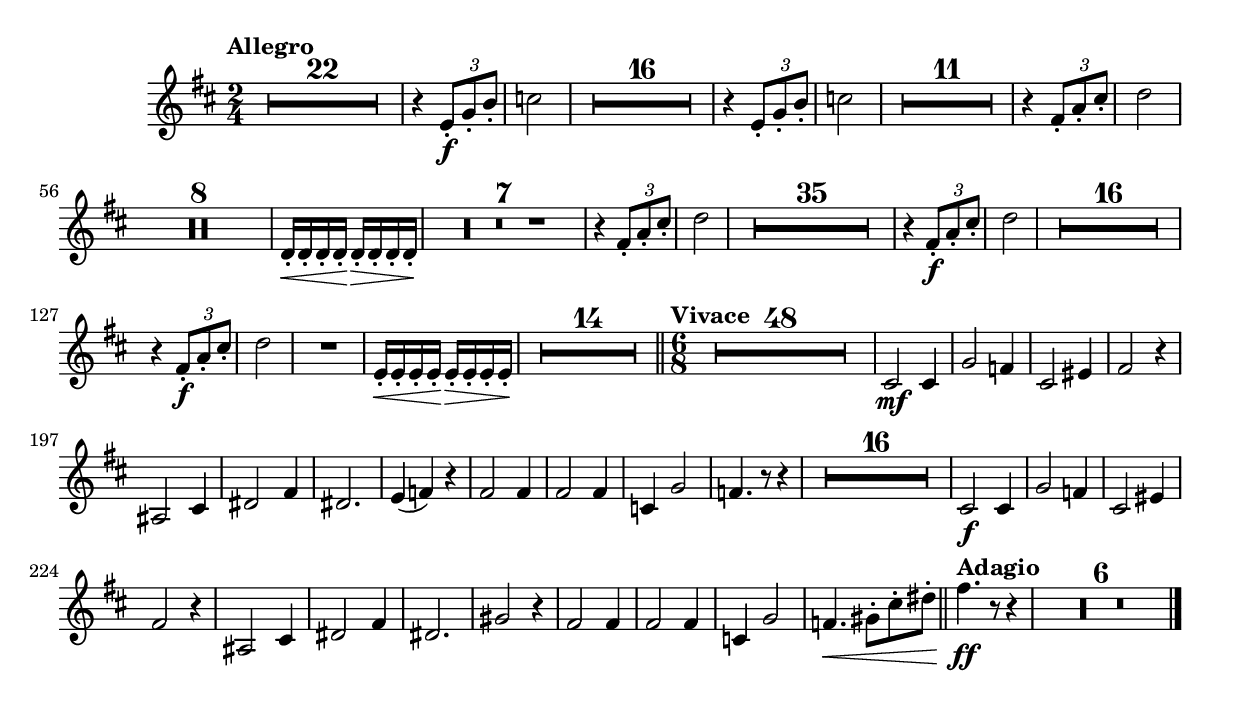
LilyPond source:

\version "2.12.0"
\score {  
    \relative c' {
    \compressFullBarRests
    \clef treble
    %staffkeysig
    \key d \major 
    %bartimesig: 
    \time 2/4 
    \tempo "Allegro" 
    R2 *22  | % 
    r4 \times 2/3{e8-.  \f g-.  b-.   }      | % 23
    c2      | % 24
    R2 *16  | % 
    r4 \times 2/3{e,8-.  g-.  b-.   }      | % 41
    c2      | % 42
    R2 *11  | % 
    r4 \times 2/3{fis,8-.  a-.  cis-.   }      | % 54
    d2      | % 55
    R2 *8  | % 
    d,16-.  \< d-.  d-.  d-.  \! d-.  \> d-.  d-.  d-.       | % 64
    R2 *7 \!   | % 
    r4 \times 2/3{fis8-.  a-.  cis-.   }      | % 72
    d2      | % 73
    R2 *35  | % 
    r4 \times 2/3{fis,8-.  \f a-.  cis-.   }      | % 109
    d2      | % 110
    R2 *16  | % 
    r4 \times 2/3{fis,8-.  \f a-.  cis-.   }      | % 127
    d2      | % 128
    R2  | % 
    e,16-.  \< e-.  e-.  e-.  \! e-.  \> e-.  e-.  e-.       | % 130
    R2 *14 \!    \bar "||"     | % 144
    %bartimesig: 
    \time 6/8 
    \tempo "Vivace"
    R2. *48     | % 145
    cis2 \mf cis4      | % 193
    g'2 f4      | % 194
    cis2 eis4      | % 195
    fis2 r4      | % 196
    ais,2 cis4      | % 197
    dis2 fis4      | % 198
    dis2.      | % 199
    e4( f) r      | % 200
    fis2 fis4      | % 201
    fis2 fis4      | % 202
    c g'2      | % 203
    f4. r8 r4      | % 204
    R2. *16     | % 205
    cis2 \f cis4      | % 221
    g'2 f4      | % 222
    cis2 eis4      | % 223
    fis2 r4      | % 224
    ais,2 cis4      | % 225
    dis2 fis4      | % 226
    dis2.      | % 227
    gis2 r4      | % 228
    fis2 fis4      | % 229
    fis2 fis4      | % 230
    c g'2      | % 231
    f4. \< gis8-.  cis-.  dis-.    \bar "||"       | % 232
    \tempo "Adagio"
    fis4. \! \ff r8 r4      | % 233
    R2. *6 \bar "|."     | % 234
  }% end of last bar in partorvoice
}%% end of score-block 
